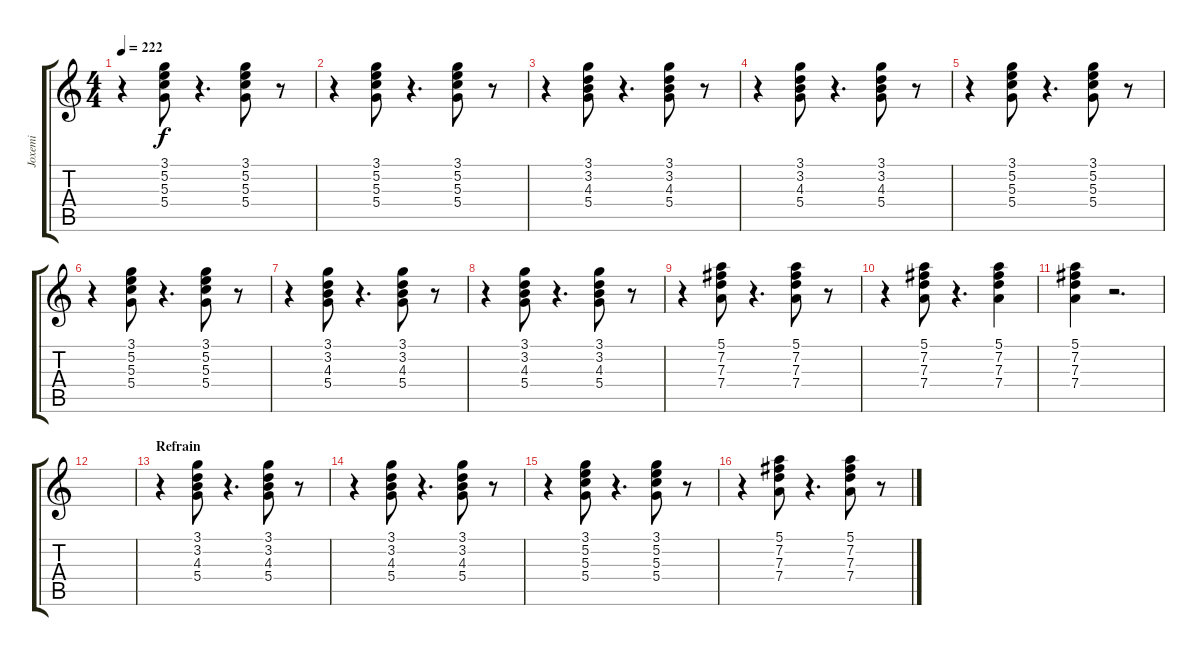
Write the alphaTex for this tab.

\track ("Joxemi" "Joxemi") {instrument electricguitarjazz}
\staff {score tabs}
\tuning (E4 B3 G3 D3 A2 E2) {hide}
\ts (4 4)
\tempo 222
\clef g2
\ks c
r.4{dy f} (3.1 5.2 5.3 5.4).8 r.4{d} (3.1 5.2 5.3 5.4).8 r.8 |
r.4 (3.1 5.2 5.3 5.4).8 r.4{d} (3.1 5.2 5.3 5.4).8 r.8 |
r.4 (3.1 3.2 4.3 5.4).8 r.4{d} (3.1 3.2 4.3 5.4).8 r.8 |
r.4 (3.1 3.2 4.3 5.4).8 r.4{d} (3.1 3.2 4.3 5.4).8 r.8 |
r.4 (3.1 5.2 5.3 5.4).8 r.4{d} (3.1 5.2 5.3 5.4).8 r.8 |
r.4 (3.1 5.2 5.3 5.4).8 r.4{d} (3.1 5.2 5.3 5.4).8 r.8 |
r.4 (3.1 3.2 4.3 5.4).8 r.4{d} (3.1 3.2 4.3 5.4).8 r.8 |
r.4 (3.1 3.2 4.3 5.4).8 r.4{d} (3.1 3.2 4.3 5.4).8 r.8 |
r.4 (5.1 7.2 7.3 7.4).8 r.4{d} (5.1 7.2 7.3 7.4).8 r.8 |
r.4 (5.1 7.2 7.3 7.4).8 r.4{d} (5.1 7.2 7.3 7.4).4 |
(5.1 7.2 7.3 7.4).4 r.2{d} |
|
\section ("" "Refrain")
r.4 (3.1 3.2 4.3 5.4).8 r.4{d} (3.1 3.2 4.3 5.4).8 r.8 |
r.4 (3.1 3.2 4.3 5.4).8 r.4{d} (3.1 3.2 4.3 5.4).8 r.8 |
r.4 (3.1 5.2 5.3 5.4).8 r.4{d} (3.1 5.2 5.3 5.4).8 r.8 |
r.4 (5.1 7.2 7.3 7.4).8 r.4{d} (5.1 7.2 7.3 7.4).8 r.8
